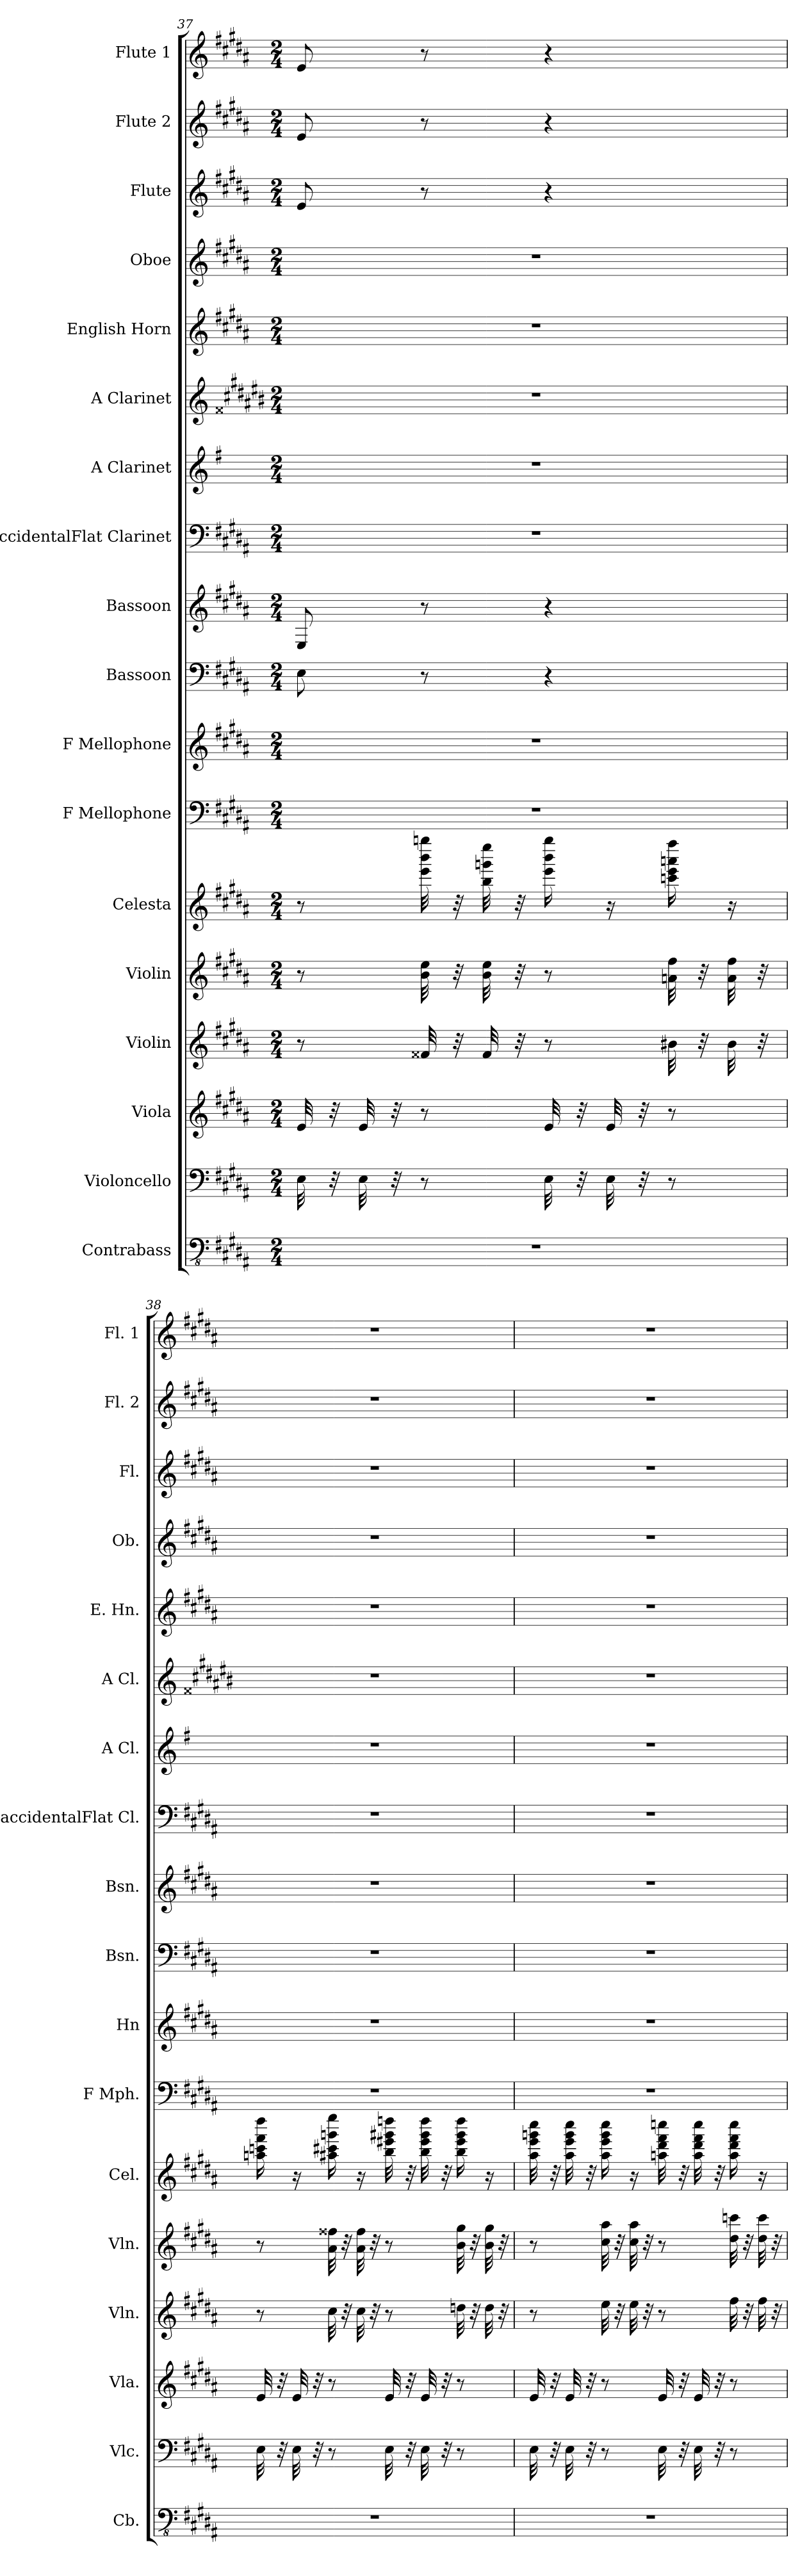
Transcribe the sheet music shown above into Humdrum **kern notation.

**kern	**kern	**kern	**kern	**kern	**kern	**kern	**kern	**kern	**kern	**kern	**kern	**kern	**kern	**kern	**kern	**kern	**kern
*part18	*part17	*part16	*part15	*part14	*part13	*part12	*part11	*part10	*part9	*part8	*part7	*part6	*part5	*part4	*part3	*part2	*part1
*staff18	*staff17	*staff16	*staff15	*staff14	*staff13	*staff12	*staff11	*staff10	*staff9	*staff8	*staff7	*staff6	*staff5	*staff4	*staff3	*staff2	*staff1
*I"Contrabass	*I"Violoncello	*I"Viola	*I"Violin	*I"Violin	*I"Celesta	*I"F Mellophone	*I"F Mellophone	*I"Bassoon	*I"Bassoon	*I"BaccidentalFlat Clarinet	*I"A Clarinet	*I"A Clarinet	*I"English Horn	*I"Oboe	*I"Flute	*I"Flute 2	*I"Flute 1
*I'Cb.	*I'Vlc.	*I'Vla.	*I'Vln.	*I'Vln.	*I'Cel.	*I'F Mph.	*I'Hn	*I'Bsn.	*I'Bsn.	*I'BaccidentalFlat Cl.	*I'A Cl.	*I'A Cl.	*I'E. Hn.	*I'Ob.	*I'Fl.	*I'Fl. 2	*I'Fl. 1
*clefFv4	*clefF4	*clefG2	*clefG2	*clefG2	*clefG2	*clefF4	*clefG2	*clefF4	*clefG2	*clefF4	*clefG2	*clefG2	*clefG2	*clefG2	*clefG2	*clefG2	*clefG2
*ITrd7c12	*	*	*	*	*	*ITrd4c7	*ITrd4c7	*	*	*ITrd1c2	*ITrd2c3	*ITrd2c3	*ITrd4c7	*	*	*	*
*k[f#c#g#d#a#]	*k[f#c#g#d#a#]	*k[f#c#g#d#a#]	*k[f#c#g#d#a#]	*k[f#c#g#d#a#]	*k[f#c#g#d#a#]	*k[f#c#g#d#]	*k[f#c#g#d#]	*k[f#c#g#d#a#]	*k[f#c#g#d#a#]	*k[f#c#g#]	*k[f#c#g#d#]	*k[f##c#g#d#a#e#b#]	*k[f#c#g#d#]	*k[f#c#g#d#a#]	*k[f#c#g#d#a#]	*k[f#c#g#d#a#]	*k[f#c#g#d#a#]
*M2/4	*M2/4	*M2/4	*M2/4	*M2/4	*M2/4	*M2/4	*M2/4	*M2/4	*M2/4	*M2/4	*M2/4	*M2/4	*M2/4	*M2/4	*M2/4	*M2/4	*M2/4
=37	=37	=37	=37	=37	=37	=37	=37	=37	=37	=37	=37	=37	=37	=37	=37	=37	=37
2r	32E\	32e/	8r	8r	8r	2r	2r	8E\	8E/	2r	2r	2r	2r	2r	8e/	8e/	8e/
.	32r	32r	.	.	.	.	.	.	.	.	.	.	.	.	.	.	.
.	32E\	32e/	.	.	.	.	.	.	.	.	.	.	.	.	.	.	.
.	32r	32r	.	.	.	.	.	.	.	.	.	.	.	.	.	.	.
.	8r	8r	32f##X/	32b\ 32ee\	32eee\ 32bbb\ 32ggggn\	.	.	8r	8r	.	.	.	.	.	8r	8r	8r
.	.	.	32r	32r	32r	.	.	.	.	.	.	.	.	.	.	.	.
.	.	.	32f##/	32b\ 32ee\	32bb\ 32gggn\ 32eeee\	.	.	.	.	.	.	.	.	.	.	.	.
.	.	.	32r	32r	32r	.	.	.	.	.	.	.	.	.	.	.	.
.	32E\	32e/	8r	8r	16eee\ 16bbb\ 16gggg\	.	.	4r	4r	.	.	.	.	.	4r	4r	4r
.	32r	32r	.	.	.	.	.	.	.	.	.	.	.	.	.	.	.
.	32E\	32e/	.	.	16r	.	.	.	.	.	.	.	.	.	.	.	.
.	32r	32r	.	.	.	.	.	.	.	.	.	.	.	.	.	.	.
.	8r	8r	32b#X\	32an\ 32ff#\	16cccn\ 16eee\ 16aaan\ 16ffff#\	.	.	.	.	.	.	.	.	.	.	.	.
.	.	.	32r	32r	.	.	.	.	.	.	.	.	.	.	.	.	.
.	.	.	32b#\	32a\ 32ff#\	16r	.	.	.	.	.	.	.	.	.	.	.	.
.	.	.	32r	32r	.	.	.	.	.	.	.	.	.	.	.	.	.
!!LO:PB:g=z
=38	=38	=38	=38	=38	=38	=38	=38	=38	=38	=38	=38	=38	=38	=38	=38	=38	=38
2r	32E\	32e/	8r	8r	16aan\ 16cccn\ 16fff#\ 16dddd#\	2r	2r	2r	2r	2r	2r	2r	2r	2r	2r	2r	2r
.	32r	32r	.	.	.	.	.	.	.	.	.	.	.	.	.	.	.
.	32E\	32e/	.	.	16r	.	.	.	.	.	.	.	.	.	.	.	.
.	32r	32r	.	.	.	.	.	.	.	.	.	.	.	.	.	.	.
.	8r	8r	32cc#\	32a#\ 32ff##X\	16aa#X\ 16ccc#X\ 16gggn\ 16eeee\	.	.	.	.	.	.	.	.	.	.	.	.
.	.	.	32r	32r	.	.	.	.	.	.	.	.	.	.	.	.	.
.	.	.	32cc#\	32a#\ 32ff##\	16r	.	.	.	.	.	.	.	.	.	.	.	.
.	.	.	32r	32r	.	.	.	.	.	.	.	.	.	.	.	.	.
.	32E\	32e/	8r	8r	32bb\ 32eee#X\ 32ggg#X\ 32ddddn\	.	.	.	.	.	.	.	.	.	.	.	.
.	32r	32r	.	.	32r	.	.	.	.	.	.	.	.	.	.	.	.
.	32E\	32e/	.	.	32bb\ 32eee#\ 32ggg#\ 32dddd\	.	.	.	.	.	.	.	.	.	.	.	.
.	32r	32r	.	.	32r	.	.	.	.	.	.	.	.	.	.	.	.
.	8r	8r	32ddn\	32b\ 32gg#\	16bb\ 16eee#\ 16ggg#\ 16dddd\	.	.	.	.	.	.	.	.	.	.	.	.
.	.	.	32r	32r	.	.	.	.	.	.	.	.	.	.	.	.	.
.	.	.	32dd\	32b\ 32gg#\	16r	.	.	.	.	.	.	.	.	.	.	.	.
.	.	.	32r	32r	.	.	.	.	.	.	.	.	.	.	.	.	.
=39	=39	=39	=39	=39	=39	=39	=39	=39	=39	=39	=39	=39	=39	=39	=39	=39	=39
2r	32E\	32e/	8r	8r	32aa#\ 32eee\ 32gggn\ 32cccc#\	2r	2r	2r	2r	2r	2r	2r	2r	2r	2r	2r	2r
.	32r	32r	.	.	32r	.	.	.	.	.	.	.	.	.	.	.	.
.	32E\	32e/	.	.	32aa#\ 32eee\ 32ggg\ 32cccc#\	.	.	.	.	.	.	.	.	.	.	.	.
.	32r	32r	.	.	32r	.	.	.	.	.	.	.	.	.	.	.	.
.	8r	8r	32ee\	32cc#\ 32aa#\	16aa#\ 16eee\ 16ggg\ 16cccc#\	.	.	.	.	.	.	.	.	.	.	.	.
.	.	.	32r	32r	.	.	.	.	.	.	.	.	.	.	.	.	.
.	.	.	32ee\	32cc#\ 32aa#\	16r	.	.	.	.	.	.	.	.	.	.	.	.
.	.	.	32r	32r	.	.	.	.	.	.	.	.	.	.	.	.	.
.	32E\	32e/	8r	8r	32aan\ 32ddd#\ 32fff#\ 32ccccn\	.	.	.	.	.	.	.	.	.	.	.	.
.	32r	32r	.	.	32r	.	.	.	.	.	.	.	.	.	.	.	.
.	32E\	32e/	.	.	32aa\ 32ddd#\ 32fff#\ 32cccc\	.	.	.	.	.	.	.	.	.	.	.	.
.	32r	32r	.	.	32r	.	.	.	.	.	.	.	.	.	.	.	.
.	8r	8r	32ff#\	32dd#\ 32cccn\	16aa\ 16ddd#\ 16fff#\ 16cccc\	.	.	.	.	.	.	.	.	.	.	.	.
.	.	.	32r	32r	.	.	.	.	.	.	.	.	.	.	.	.	.
.	.	.	32ff#\	32dd#\ 32ccc\	16r	.	.	.	.	.	.	.	.	.	.	.	.
.	.	.	32r	32r	.	.	.	.	.	.	.	.	.	.	.	.	.
=	=	=	=	=	=	=	=	=	=	=	=	=	=	=	=	=	=
*-	*-	*-	*-	*-	*-	*-	*-	*-	*-	*-	*-	*-	*-	*-	*-	*-	*-
